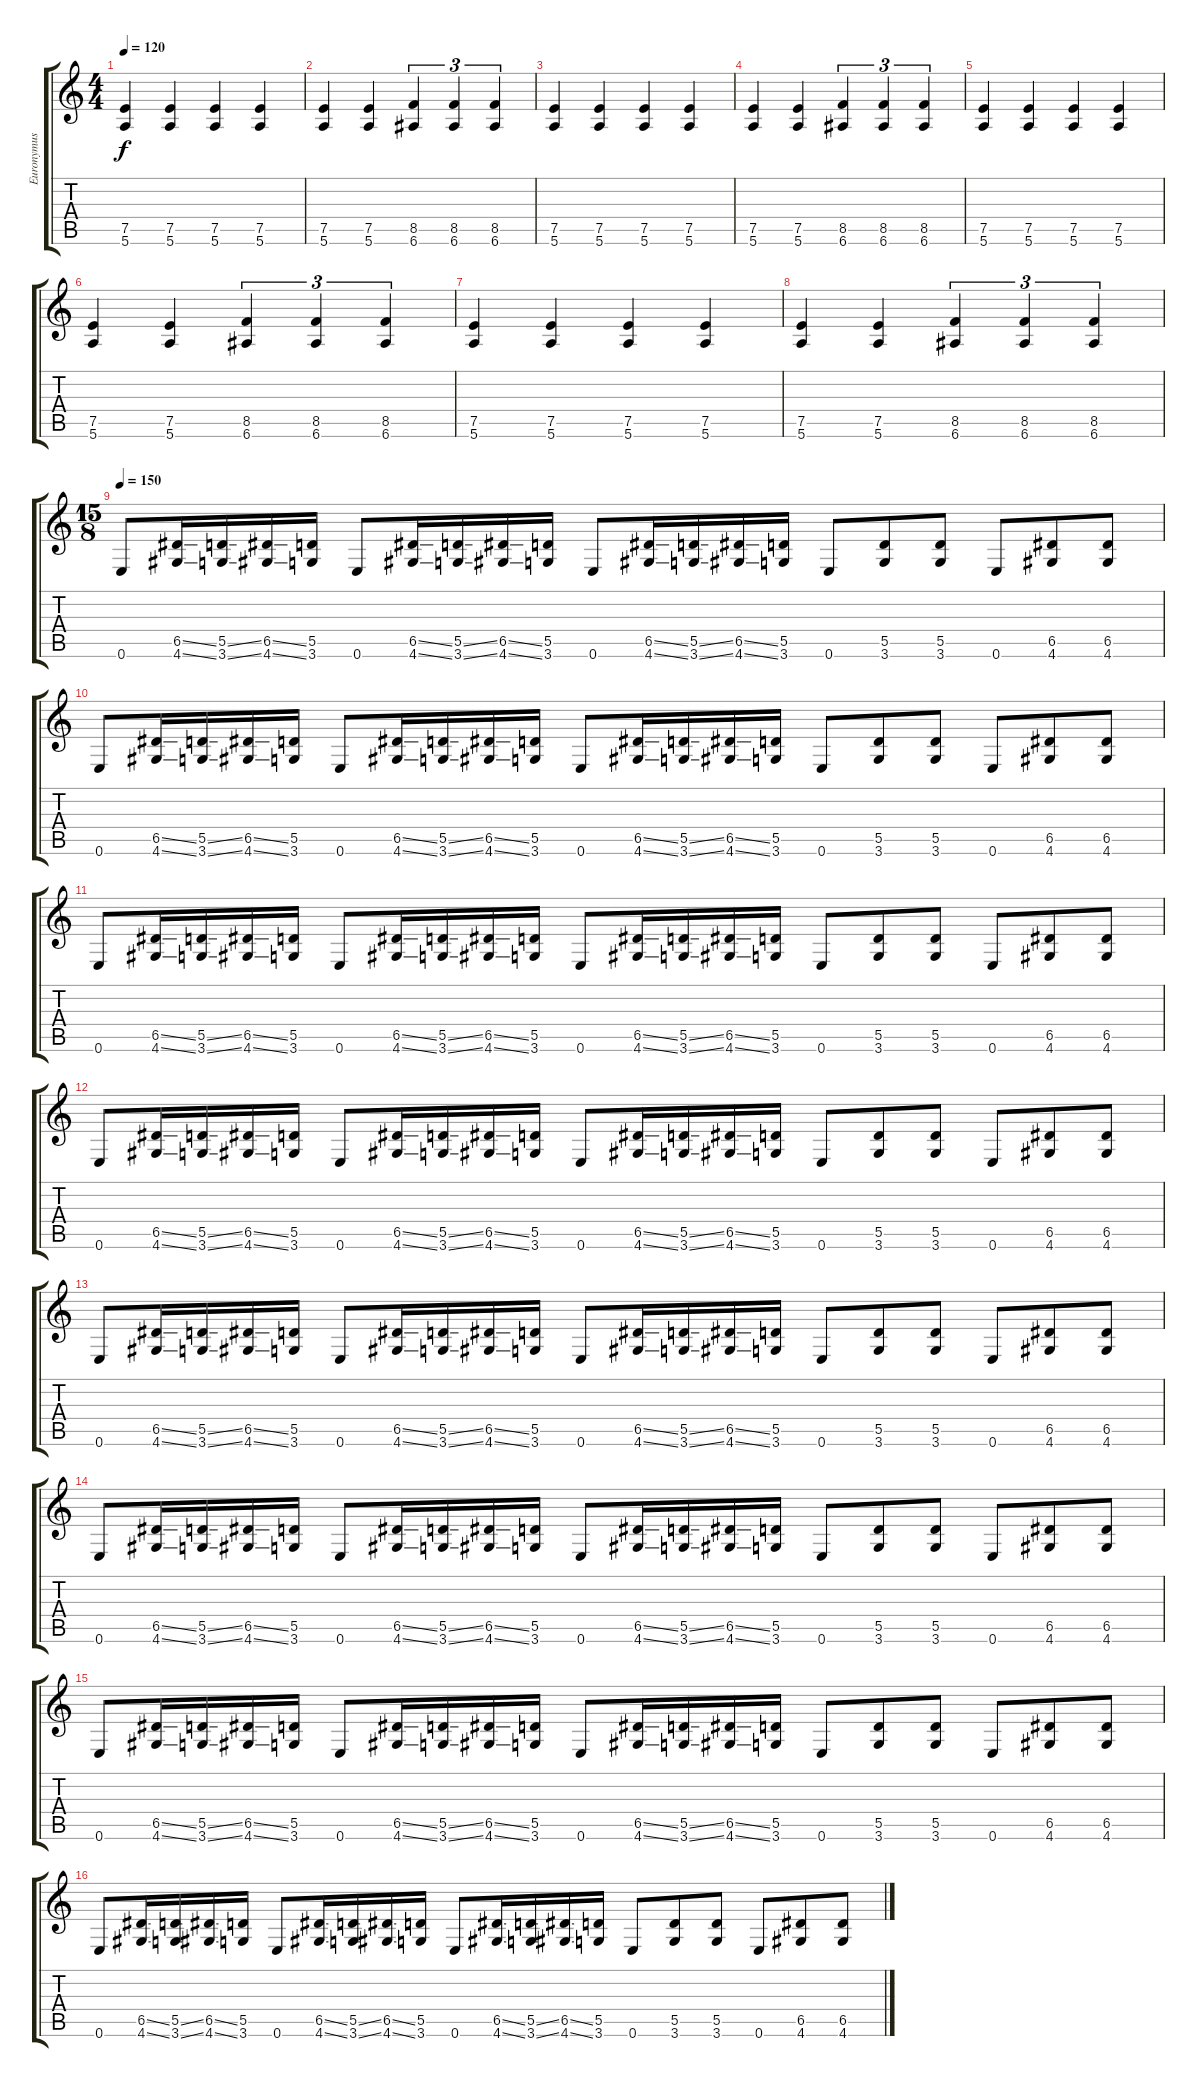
\track ("Euronymus (Guitar 2)" "Euronymus ") {instrument overdrivenguitar}
\staff {score tabs}
\tuning (E4 B3 G3 D3 A2 E2) {hide}
\ts (4 4)
\tempo 120
\clef g2
\ks c
(7.5 5.6).4{dy f} (7.5 5.6).4 (7.5 5.6).4 (7.5 5.6).4 |
(7.5 5.6).4 (7.5 5.6).4 (8.5 6.6).4{tu (3 2)} (8.5 6.6).4{tu (3 2)} (8.5 6.6).4{tu (3 2)} |
(7.5 5.6).4 (7.5 5.6).4 (7.5 5.6).4 (7.5 5.6).4 |
(7.5 5.6).4 (7.5 5.6).4 (8.5 6.6).4{tu (3 2)} (8.5 6.6).4{tu (3 2)} (8.5 6.6).4{tu (3 2)} |
(7.5 5.6).4 (7.5 5.6).4 (7.5 5.6).4 (7.5 5.6).4 |
(7.5 5.6).4 (7.5 5.6).4 (8.5 6.6).4{tu (3 2)} (8.5 6.6).4{tu (3 2)} (8.5 6.6).4{tu (3 2)} |
(7.5 5.6).4 (7.5 5.6).4 (7.5 5.6).4 (7.5 5.6).4 |
(7.5 5.6).4 (7.5 5.6).4 (8.5 6.6).4{tu (3 2)} (8.5 6.6).4{tu (3 2)} (8.5 6.6).4{tu (3 2)} |
\ts (15 8)
\tempo 150
0.6.8 (6.5{ss} 4.6{ss}).16 (5.5{ss} 3.6{ss}).16 (6.5{ss} 4.6{ss}).16 (5.5 3.6).16 0.6.8 (6.5{ss} 4.6{ss}).16 (5.5{ss} 3.6{ss}).16 (6.5{ss} 4.6{ss}).16 (5.5 3.6).16 0.6.8 (6.5{ss} 4.6{ss}).16 (5.5{ss} 3.6{ss}).16 (6.5{ss} 4.6{ss}).16 (5.5 3.6).16 0.6.8 (5.5 3.6).8 (5.5 3.6).8 0.6.8 (6.5 4.6).8 (6.5 4.6).8 |
0.6.8 (6.5{ss} 4.6{ss}).16 (5.5{ss} 3.6{ss}).16 (6.5{ss} 4.6{ss}).16 (5.5 3.6).16 0.6.8 (6.5{ss} 4.6{ss}).16 (5.5{ss} 3.6{ss}).16 (6.5{ss} 4.6{ss}).16 (5.5 3.6).16 0.6.8 (6.5{ss} 4.6{ss}).16 (5.5{ss} 3.6{ss}).16 (6.5{ss} 4.6{ss}).16 (5.5 3.6).16 0.6.8 (5.5 3.6).8 (5.5 3.6).8 0.6.8 (6.5 4.6).8 (6.5 4.6).8 |
0.6.8 (6.5{ss} 4.6{ss}).16 (5.5{ss} 3.6{ss}).16 (6.5{ss} 4.6{ss}).16 (5.5 3.6).16 0.6.8 (6.5{ss} 4.6{ss}).16 (5.5{ss} 3.6{ss}).16 (6.5{ss} 4.6{ss}).16 (5.5 3.6).16 0.6.8 (6.5{ss} 4.6{ss}).16 (5.5{ss} 3.6{ss}).16 (6.5{ss} 4.6{ss}).16 (5.5 3.6).16 0.6.8 (5.5 3.6).8 (5.5 3.6).8 0.6.8 (6.5 4.6).8 (6.5 4.6).8 |
0.6.8 (6.5{ss} 4.6{ss}).16 (5.5{ss} 3.6{ss}).16 (6.5{ss} 4.6{ss}).16 (5.5 3.6).16 0.6.8 (6.5{ss} 4.6{ss}).16 (5.5{ss} 3.6{ss}).16 (6.5{ss} 4.6{ss}).16 (5.5 3.6).16 0.6.8 (6.5{ss} 4.6{ss}).16 (5.5{ss} 3.6{ss}).16 (6.5{ss} 4.6{ss}).16 (5.5 3.6).16 0.6.8 (5.5 3.6).8 (5.5 3.6).8 0.6.8 (6.5 4.6).8 (6.5 4.6).8 |
0.6.8 (6.5{ss} 4.6{ss}).16 (5.5{ss} 3.6{ss}).16 (6.5{ss} 4.6{ss}).16 (5.5 3.6).16 0.6.8 (6.5{ss} 4.6{ss}).16 (5.5{ss} 3.6{ss}).16 (6.5{ss} 4.6{ss}).16 (5.5 3.6).16 0.6.8 (6.5{ss} 4.6{ss}).16 (5.5{ss} 3.6{ss}).16 (6.5{ss} 4.6{ss}).16 (5.5 3.6).16 0.6.8 (5.5 3.6).8 (5.5 3.6).8 0.6.8 (6.5 4.6).8 (6.5 4.6).8 |
0.6.8 (6.5{ss} 4.6{ss}).16 (5.5{ss} 3.6{ss}).16 (6.5{ss} 4.6{ss}).16 (5.5 3.6).16 0.6.8 (6.5{ss} 4.6{ss}).16 (5.5{ss} 3.6{ss}).16 (6.5{ss} 4.6{ss}).16 (5.5 3.6).16 0.6.8 (6.5{ss} 4.6{ss}).16 (5.5{ss} 3.6{ss}).16 (6.5{ss} 4.6{ss}).16 (5.5 3.6).16 0.6.8 (5.5 3.6).8 (5.5 3.6).8 0.6.8 (6.5 4.6).8 (6.5 4.6).8 |
0.6.8 (6.5{ss} 4.6{ss}).16 (5.5{ss} 3.6{ss}).16 (6.5{ss} 4.6{ss}).16 (5.5 3.6).16 0.6.8 (6.5{ss} 4.6{ss}).16 (5.5{ss} 3.6{ss}).16 (6.5{ss} 4.6{ss}).16 (5.5 3.6).16 0.6.8 (6.5{ss} 4.6{ss}).16 (5.5{ss} 3.6{ss}).16 (6.5{ss} 4.6{ss}).16 (5.5 3.6).16 0.6.8 (5.5 3.6).8 (5.5 3.6).8 0.6.8 (6.5 4.6).8 (6.5 4.6).8 |
0.6.8 (6.5{ss} 4.6{ss}).16 (5.5{ss} 3.6{ss}).16 (6.5{ss} 4.6{ss}).16 (5.5 3.6).16 0.6.8 (6.5{ss} 4.6{ss}).16 (5.5{ss} 3.6{ss}).16 (6.5{ss} 4.6{ss}).16 (5.5 3.6).16 0.6.8 (6.5{ss} 4.6{ss}).16 (5.5{ss} 3.6{ss}).16 (6.5{ss} 4.6{ss}).16 (5.5 3.6).16 0.6.8 (5.5 3.6).8 (5.5 3.6).8 0.6.8 (6.5 4.6).8 (6.5 4.6).8
